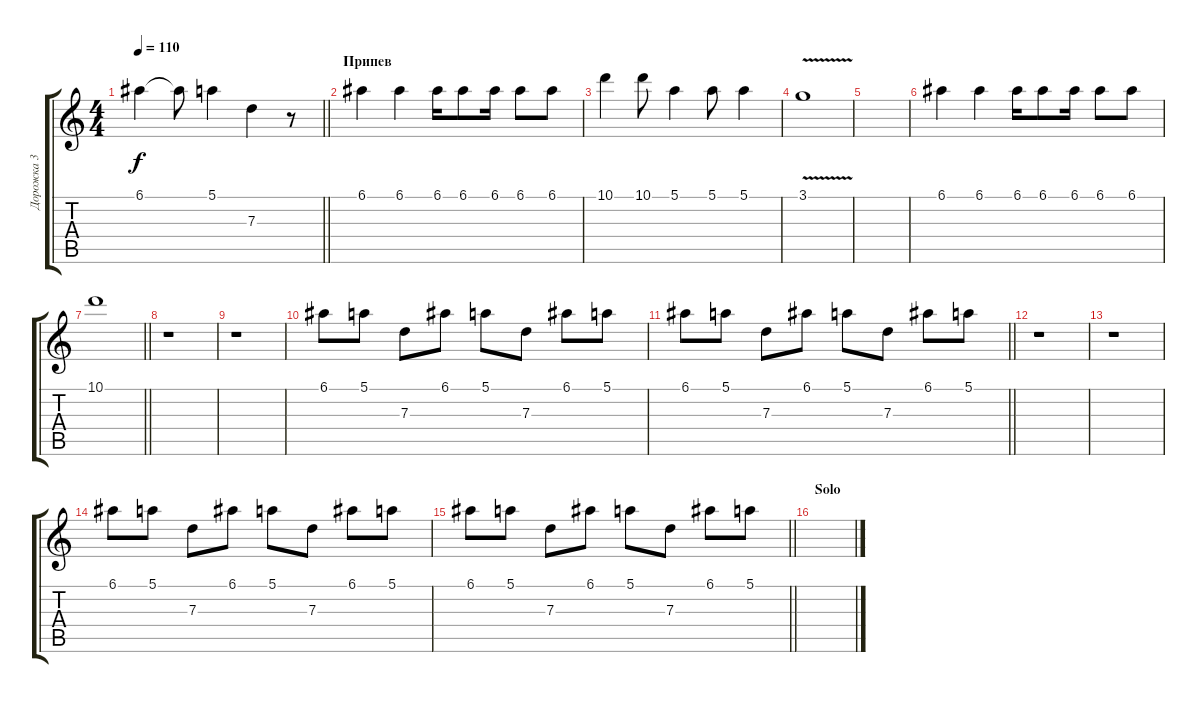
\track ("Дорожка 3" "Дорожка 3") {instrument electricguitarclean}
\staff {score tabs}
\tuning (E4 B3 G3 D3 A2 E2) {hide}
\ts (4 4)
\tempo 110
\clef g2
\barLineRight lightlight
\ks c
6.1.4{dy f} 6.1{t}.8 5.1.4 7.3.4 r.8 |
\section ("" "Припев")
6.1.4{instrument distortionguitar} 6.1.4 6.1.16 6.1.8 6.1.16 6.1.8 6.1.8 |
10.1.4 10.1.8 5.1.4 5.1.8 5.1.4 |
3.1{v}.1 |
|
6.1.4{instrument distortionguitar} 6.1.4 6.1.16 6.1.8 6.1.16 6.1.8 6.1.8 |
\barLineRight lightlight
10.1.1 |
\section ("" "")
r.1 |
r.1 |
6.1.8{instrument electricguitarclean} 5.1.8 7.3.8 6.1.8 5.1.8 7.3.8 6.1.8 5.1.8 |
\barLineRight lightlight
6.1.8{volume 9} 5.1.8 7.3.8 6.1.8 5.1.8 7.3.8 6.1.8 5.1.8 |
r.1 |
r.1 |
6.1.8{instrument electricguitarclean} 5.1.8 7.3.8 6.1.8 5.1.8 7.3.8 6.1.8 5.1.8 |
\barLineRight lightlight
6.1.8{volume 9} 5.1.8 7.3.8 6.1.8 5.1.8 7.3.8 6.1.8 5.1.8 |
\section ("" "Solo")
